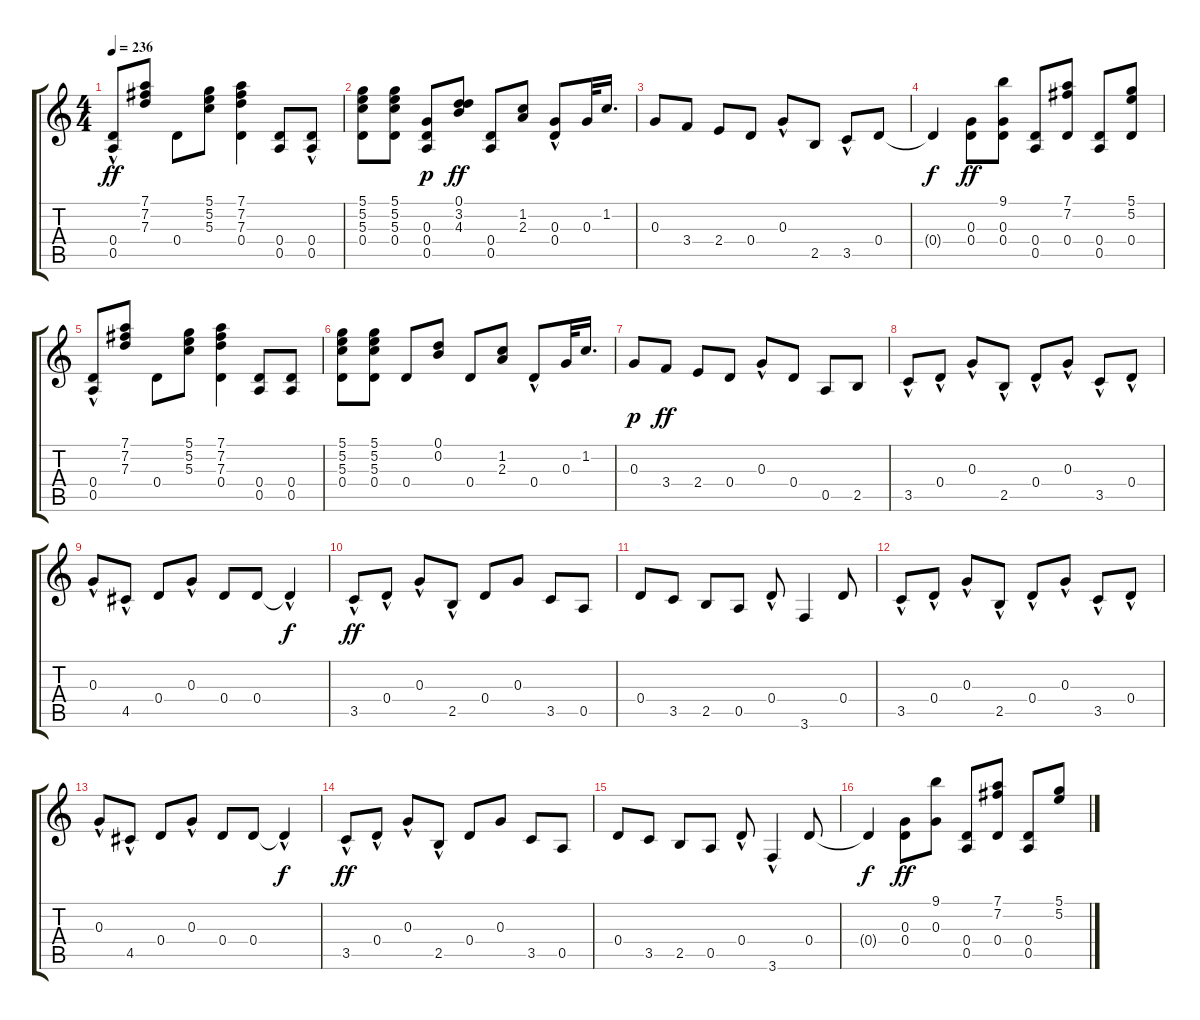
\track "" {instrument acousticguitarsteel}
\staff {score tabs}
\tuning (D4 B3 G3 D3 A2 D2) {hide}
\ts (4 4)
\tempo 236
\clef g2
\ks c
(0.4 0.5{hac}).8{dy ff} (7.1 7.2 7.3).8 0.4.8 (5.1 5.2 5.3).8 (7.1 7.2 7.3 0.4).4 (0.4 0.5).8 (0.4 0.5{hac}).8 |
(5.1 5.2 5.3 0.4).8 (5.1 5.2 5.3 0.4).8 (0.3 0.4 0.5).8{dy p} (0.1 3.2 4.3).8{dy ff} (0.4 0.5).8 (1.2 2.3).8 (0.3 0.4{hac}).8 0.3.32 1.2.16{d} |
0.3.8 3.4.8 2.4.8 0.4.8 0.3{hac}.8 2.5.8 3.5{hac}.8 0.4.8 |
0.4{t}.4{dy f} (0.3 0.4).8{dy ff} (9.1 0.3 0.4).8 (0.4 0.5).8 (7.1 7.2 0.4).8 (0.4 0.5).8 (5.1 5.2 0.4).8 |
(0.4 0.5{hac}).8 (7.1 7.2 7.3).8 0.4.8 (5.1 5.2 5.3).8 (7.1 7.2 7.3 0.4).4 (0.4 0.5).8 (0.4 0.5).8 |
(5.1 5.2 5.3 0.4).8 (5.1 5.2 5.3 0.4).8 0.4.8 (0.1 0.2).8 0.4.8 (1.2 2.3).8 0.4{hac}.8 0.3.32 1.2.16{d} |
0.3.8{dy p} 3.4.8{dy ff} 2.4.8 0.4.8 0.3{hac}.8 0.4.8 0.5.8 2.5.8 |
3.5{hac}.8 0.4{hac}.8 0.3{hac}.8 2.5{hac}.8 0.4{hac}.8 0.3{hac}.8 3.5{hac}.8 0.4{hac}.8 |
0.3{hac}.8 4.5{hac}.8 0.4.8 0.3{hac}.8 0.4.8 0.4.8 0.4{hac t}.4{dy f} |
3.5{hac}.8{dy ff} 0.4{hac}.8 0.3{hac}.8 2.5{hac}.8 0.4.8 0.3.8 3.5.8 0.5.8 |
0.4.8 3.5.8 2.5.8 0.5.8 0.4{hac}.8 3.6.4 0.4.8 |
3.5{hac}.8 0.4{hac}.8 0.3{hac}.8 2.5{hac}.8 0.4{hac}.8 0.3{hac}.8 3.5{hac}.8 0.4{hac}.8 |
0.3{hac}.8 4.5{hac}.8 0.4.8 0.3{hac}.8 0.4.8 0.4.8 0.4{hac t}.4{dy f} |
3.5{hac}.8{dy ff} 0.4{hac}.8 0.3{hac}.8 2.5{hac}.8 0.4.8 0.3.8 3.5.8 0.5.8 |
0.4.8 3.5.8 2.5.8 0.5.8 0.4{hac}.8 3.6{hac}.4 0.4.8 |
0.4{t}.4{dy f} (0.3 0.4).8{dy ff} (9.1 0.3).8 (0.4 0.5).8 (7.1 7.2 0.4).8 (0.4 0.5).8 (5.1 5.2).8
